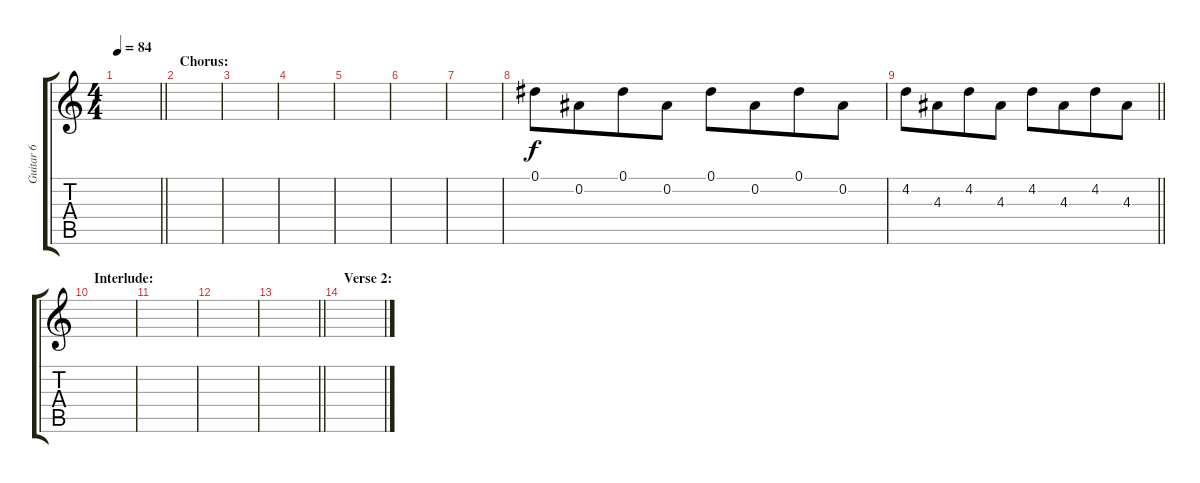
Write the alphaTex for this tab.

\track ("Guitar 6" "Guitar 6") {instrument distortionguitar}
\staff {score tabs}
\tuning (Eb4 Bb3 Gb3 Db3 Ab2 Eb2) {hide}
\ts (4 4)
\tempo 84
\clef g2
\barLineRight lightlight
\ks c
|
\section ("" "Chorus:")
|
|
|
|
|
|
0.1.8 0.2.8{beam merge} 0.1.8 0.2.8 0.1.8 0.2.8{beam merge} 0.1.8 0.2.8 |
\barLineRight lightlight
4.2.8 4.3.8{beam merge} 4.2.8 4.3.8 4.2.8 4.3.8{beam merge} 4.2.8 4.3.8 |
\section ("" "Interlude:")
|
|
|
\barLineRight lightlight
|
\section ("" "Verse 2:")
